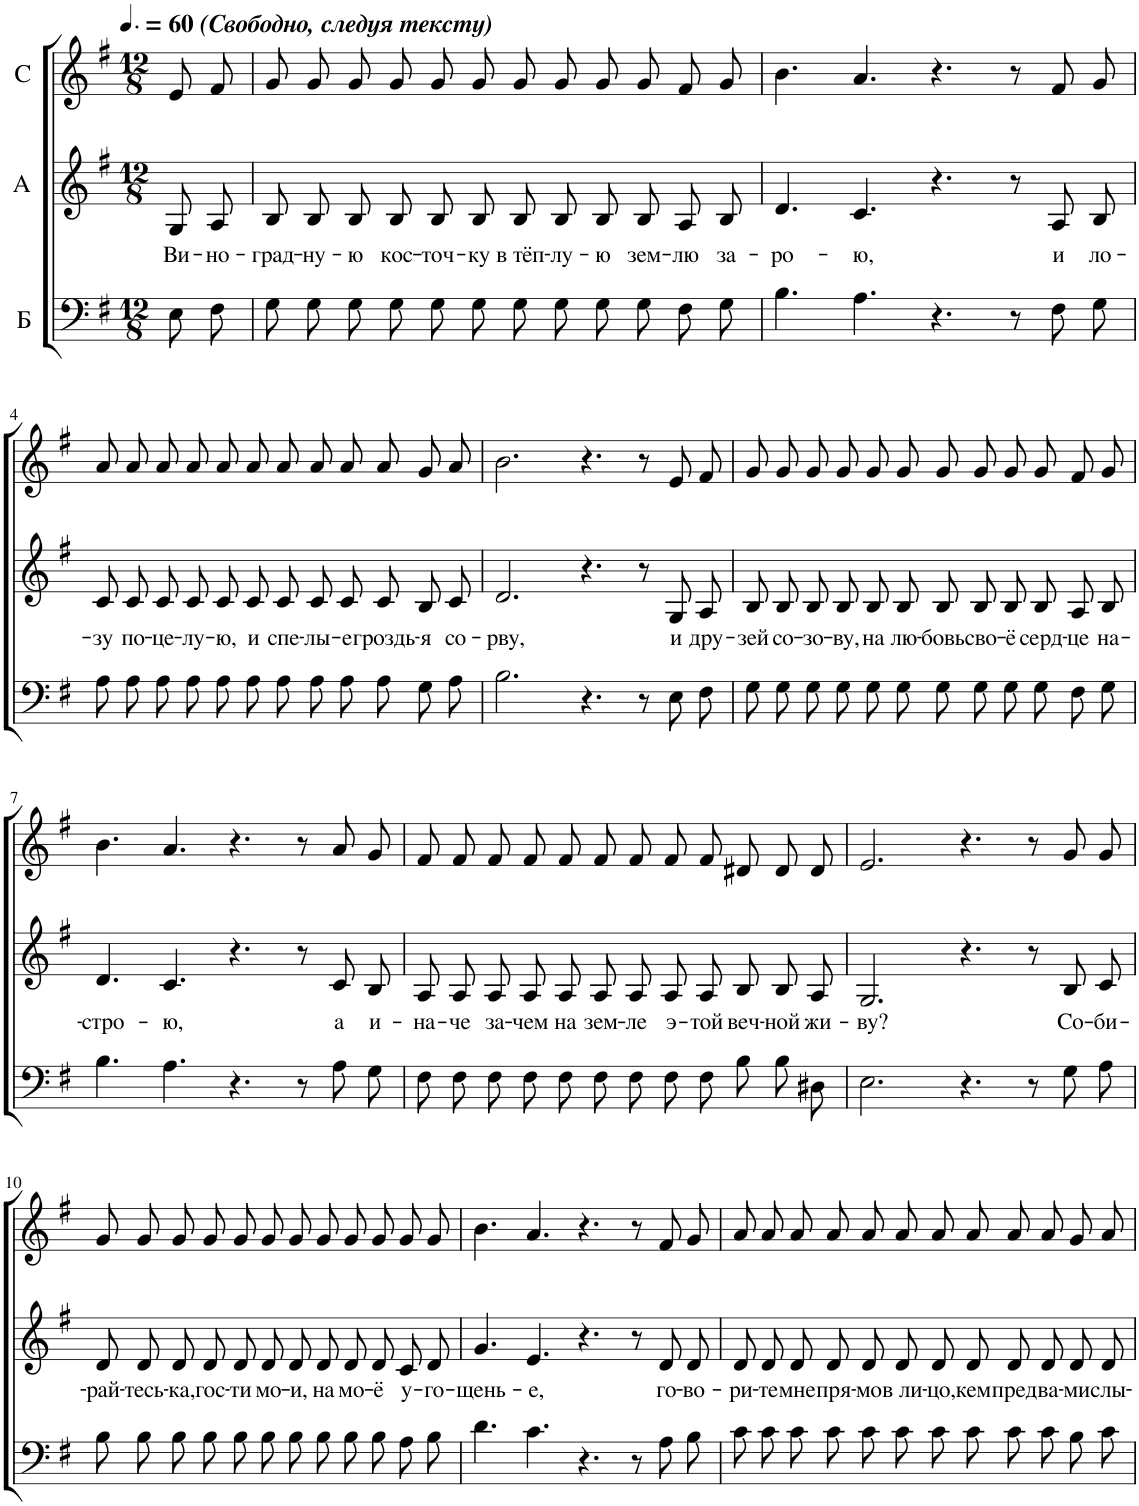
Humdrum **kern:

**kern	**kern	**text	**kern
*part3	*part2	*part2	*part1
*staff3	*staff2	*staff2	*staff1
*I"Б	*I"А	*	*I"С
*clefF4	*clefG2	*	*clefG2
*Trd12c21	*Trd4c7	*	*
*k[f#]	*k[f#]	*	*k[f#]
*M12/8	*M12/8	*	*M12/8
*MM90	*MM90	*	*MM90
=1	=1	=1	=1
!	!	!	!LO:TX:a:i:t=(Свободно, следуя тексту)
!	!	!LO:LY:b	!
8E\L	8G/L	Ви-	8e/L
!	!	!LO:LY:b	!
8F#\J	8A/J	-но-	8f#/J
=2	=2	=2	=2
!	!	!LO:LY:b	!
8G\L	8B/L	-град-	8g/L
!	!	!LO:LY:b	!
8G\	8B/	-ну-	8g/
!	!	!LO:LY:b	!
8G\J	8B/J	-ю	8g/J
!	!	!LO:LY:b	!
8G\L	8B/L	кос-	8g/L
!	!	!LO:LY:b	!
8G\	8B/	-точ-	8g/
!	!	!LO:LY:b	!
8G\J	8B/J	-ку	8g/J
!	!	!LO:LY:b	!
8G\L	8B/L	в тёп-	8g/L
!	!	!LO:LY:b	!
8G\	8B/	-лу-	8g/
!	!	!LO:LY:b	!
8G\J	8B/J	-ю	8g/J
!	!	!LO:LY:b	!
8G\L	8B/L	зем-	8g/L
!	!	!LO:LY:b	!
8F#\	8A/	-лю	8f#/
!	!	!LO:LY:b	!
8G\J	8B/J	за-	8g/J
=3	=3	=3	=3
!	!	!LO:LY:b	!
4.B\	4.d/	-ро-	4.b\
!	!	!LO:LY:b	!
4.A\	4.c/	-ю,	4.a/
4.r	4.r	.	4.r
8r	8r	.	8r
!	!	!LO:LY:b	!
8F#\L	8A/L	и	8f#/L
!	!	!LO:LY:b	!
8G\J	8B/J	ло-	8g/J
!!LO:LB:g=z
=4	=4	=4	=4
!	!	!LO:LY:b	!
8A\L	8c/L	-зу	8a/L
!	!	!LO:LY:b	!
8A\	8c/	по-	8a/
!	!	!LO:LY:b	!
8A\J	8c/J	-це-	8a/J
!	!	!LO:LY:b	!
8A\L	8c/L	-лу-	8a/L
!	!	!LO:LY:b	!
8A\	8c/	-ю,	8a/
!	!	!LO:LY:b	!
8A\J	8c/J	и	8a/J
!	!	!LO:LY:b	!
8A\L	8c/L	спе-	8a/L
!	!	!LO:LY:b	!
8A\	8c/	-лы-	8a/
!	!	!LO:LY:b	!
8A\J	8c/J	-е	8a/J
!	!	!LO:LY:b	!
8A\L	8c/L	гроздь-	8a/L
!	!	!LO:LY:b	!
8G\	8B/	-я	8g/
!	!	!LO:LY:b	!
8A\J	8c/J	со-	8a/J
=5	=5	=5	=5
!	!	!LO:LY:b	!
2.B\	2.d/	-рву,	2.b\
4.r	4.r	.	4.r
8r	8r	.	8r
!	!	!LO:LY:b	!
8E\L	8G/L	и	8e/L
!	!	!LO:LY:b	!
8F#\J	8A/J	дру-	8f#/J
=6	=6	=6	=6
!	!	!LO:LY:b	!
8G\L	8B/L	-зей	8g/L
!	!	!LO:LY:b	!
8G\	8B/	со-	8g/
!	!	!LO:LY:b	!
8G\J	8B/J	-зо-	8g/J
!	!	!LO:LY:b	!
8G\L	8B/L	-ву,	8g/L
!	!	!LO:LY:b	!
8G\	8B/	на	8g/
!	!	!LO:LY:b	!
8G\J	8B/J	лю-	8g/J
!	!	!LO:LY:b	!
8G\L	8B/L	-бовь	8g/L
!	!	!LO:LY:b	!
8G\	8B/	сво-	8g/
!	!	!LO:LY:b	!
8G\J	8B/J	-ё	8g/J
!	!	!LO:LY:b	!
8G\L	8B/L	серд-	8g/L
!	!	!LO:LY:b	!
8F#\	8A/	-це	8f#/
!	!	!LO:LY:b	!
8G\J	8B/J	на-	8g/J
!!LO:LB:g=z
=7	=7	=7	=7
!	!	!LO:LY:b	!
4.B\	4.d/	-стро-	4.b\
!	!	!LO:LY:b	!
4.A\	4.c/	-ю,	4.a/
4.r	4.r	.	4.r
8r	8r	.	8r
!	!	!LO:LY:b	!
8A\L	8c/L	а	8a/L
!	!	!LO:LY:b	!
8G\J	8B/J	и-	8g/J
=8	=8	=8	=8
!	!	!LO:LY:b	!
8F#\L	8A/L	-на-	8f#/L
!	!	!LO:LY:b	!
8F#\	8A/	-че	8f#/
!	!	!LO:LY:b	!
8F#\J	8A/J	за-	8f#/J
!	!	!LO:LY:b	!
8F#\L	8A/L	-чем	8f#/L
!	!	!LO:LY:b	!
8F#\	8A/	на	8f#/
!	!	!LO:LY:b	!
8F#\J	8A/J	зем-	8f#/J
!	!	!LO:LY:b	!
8F#\L	8A/L	-ле	8f#/L
!	!	!LO:LY:b	!
8F#\	8A/	э-	8f#/
!	!	!LO:LY:b	!
8F#\J	8A/J	-той	8f#/J
!	!	!LO:LY:b	!
8B\L	8B/L	веч-	8d#X/L
!	!	!LO:LY:b	!
8B\	8B/	-ной	8d#/
!	!	!LO:LY:b	!
8D#X\J	8A/J	жи-	8d#/J
=9	=9	=9	=9
!	!	!LO:LY:b	!
2.E\	2.G/	-ву?	2.e/
4.r	4.r	.	4.r
8r	8r	.	8r
!	!	!LO:LY:b	!
8G\L	8B/L	Со-	8g/L
!	!	!LO:LY:b	!
8A\J	8c/J	-би-	8g/J
!!LO:LB:g=z
=10	=10	=10	=10
!	!	!LO:LY:b	!
8B\L	8d/L	-рай-	8g/L
!	!	!LO:LY:b	!
8B\	8d/	-тесь-	8g/
!	!	!LO:LY:b	!
8B\J	8d/J	-ка,	8g/J
!	!	!LO:LY:b	!
8B\L	8d/L	гос-	8g/L
!	!	!LO:LY:b	!
8B\	8d/	-ти	8g/
!	!	!LO:LY:b	!
8B\J	8d/J	мо-	8g/J
!	!	!LO:LY:b	!
8B\L	8d/L	-и,	8g/L
!	!	!LO:LY:b	!
8B\	8d/	на	8g/
!	!	!LO:LY:b	!
8B\J	8d/J	мо-	8g/J
!	!	!LO:LY:b	!
8B\L	8d/L	-ё	8g/L
!	!	!LO:LY:b	!
8A\	8c/	у-	8g/
!	!	!LO:LY:b	!
8B\J	8d/J	-го-	8g/J
=11	=11	=11	=11
!	!	!LO:LY:b	!
4.d\	4.g/	-щень-	4.b\
!	!	!LO:LY:b	!
4.c\	4.e/	-е,	4.a/
4.r	4.r	.	4.r
8r	8r	.	8r
!	!	!LO:LY:b	!
8A\L	8d/L	го-	8f#/L
!	!	!LO:LY:b	!
8B\J	8d/J	-во-	8g/J
=12	=12	=12	=12
!	!	!LO:LY:b	!
8c\L	8d/L	-ри-	8a/L
!	!	!LO:LY:b	!
8c\	8d/	-те	8a/
!	!	!LO:LY:b	!
8c\J	8d/J	мне	8a/J
!	!	!LO:LY:b	!
8c\L	8d/L	пря-	8a/L
!	!	!LO:LY:b	!
8c\	8d/	-мо	8a/
!	!	!LO:LY:b	!
8c\J	8d/J	в ли-	8a/J
!	!	!LO:LY:b	!
8c\L	8d/L	-цо,	8a/L
!	!	!LO:LY:b	!
8c\	8d/	кем	8a/
!	!	!LO:LY:b	!
8c\J	8d/J	пред	8a/J
!	!	!LO:LY:b	!
8c\L	8d/L	ва-	8a/L
!	!	!LO:LY:b	!
8B\	8d/	-ми	8g/
!	!	!LO:LY:b	!
8c\J	8d/J	слы-	8a/J
=	=	=	=
*-	*-	*-	*-
